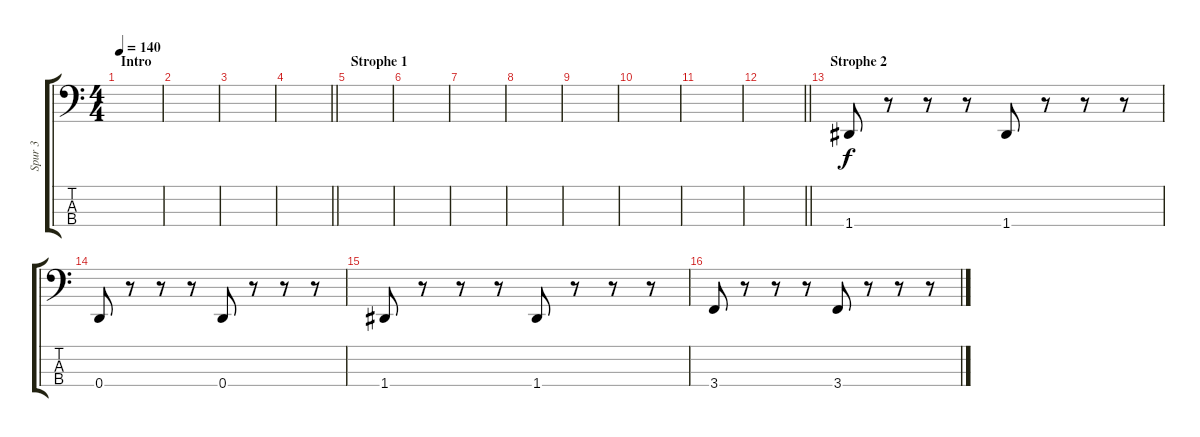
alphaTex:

\track ("Spur 3" "Spur 3") {instrument electricbasspick}
\staff {score tabs}
\tuning (G2 D2 A1 D1) {hide}
\ts (4 4)
\section ("" "Intro")
\tempo 140
\clef f4
\ks c
|
|
|
\barLineRight lightlight
|
\section ("" "Strophe 1")
|
|
|
|
|
|
|
\barLineRight lightlight
|
\section ("" "Strophe 2")
1.4.8 r.8 r.8 r.8 1.4.8 r.8 r.8 r.8 |
0.4.8 r.8 r.8 r.8 0.4.8 r.8 r.8 r.8 |
1.4.8 r.8 r.8 r.8 1.4.8 r.8 r.8 r.8 |
3.4.8 r.8 r.8 r.8 3.4.8 r.8 r.8 r.8
